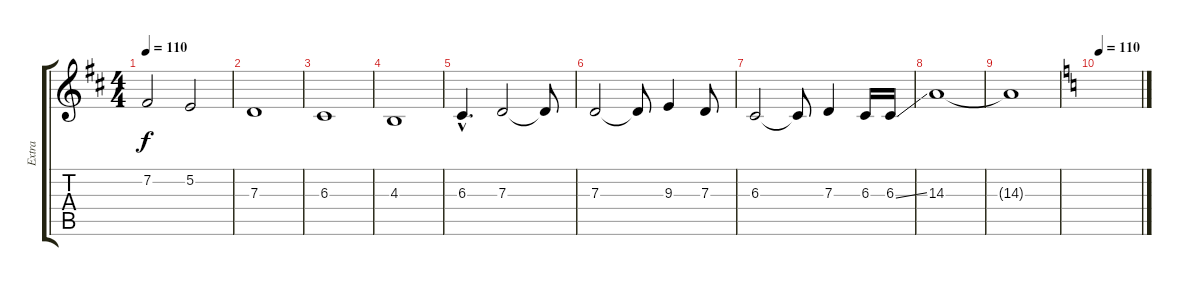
\track ("Extra" "Extra") {instrument synthvoice}
\staff {score tabs}
\tuning (E4 B3 G3 D3 A2 E2) {hide}
\ts (4 4)
\tempo 110
\clef g2
\ks d
7.2.2{dy f} 5.2.2 |
7.3.1 |
6.3.1 |
4.3.1 |
6.3{hac}.4{d} 7.3.2 7.3{t}.8 |
7.3.2 7.3{t}.8 9.3.4 7.3.8 |
6.3.2 6.3{t}.8 7.3.4 6.3.16 6.3{ss}.16 |
14.3.1 |
14.3{t}.1 |
\tempo 110
\ks c
